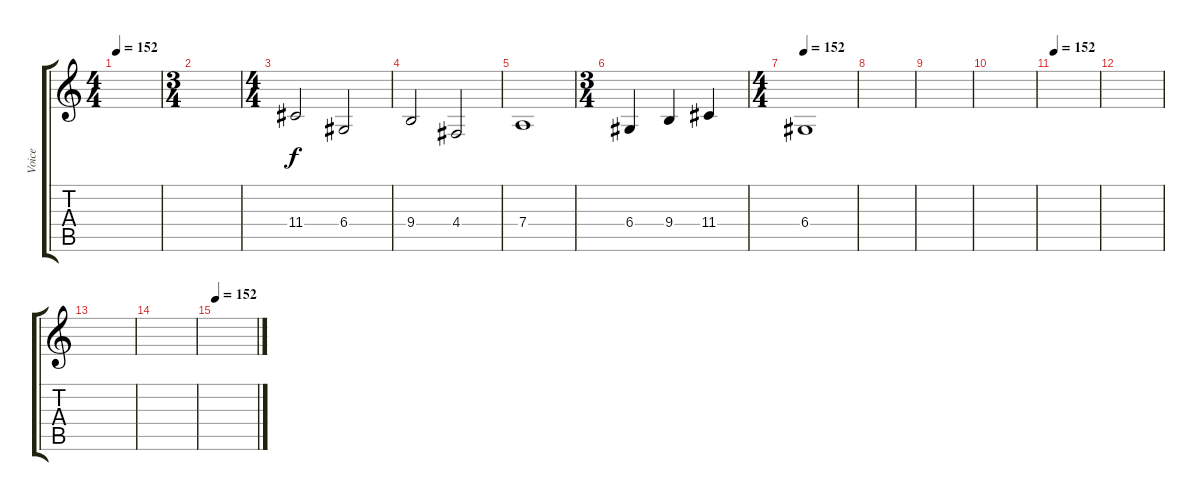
\track ("Voice" "Voice") {instrument cello}
\staff {score tabs}
\tuning (E4 B3 G3 D3 A2 E2) {hide}
\ts (4 4)
\tempo 152
\clef g2
\ks c
|
\ts (3 4)
|
\ts (4 4)
11.4.2 6.4.2 |
9.4.2 4.4.2 |
7.4.1 |
\ts (3 4)
6.4.4 9.4.4 11.4.4 |
\ts (4 4)
\tempo 152
6.4.1 |
|
|
|
\tempo 152
|
|
|
|
\tempo 152
